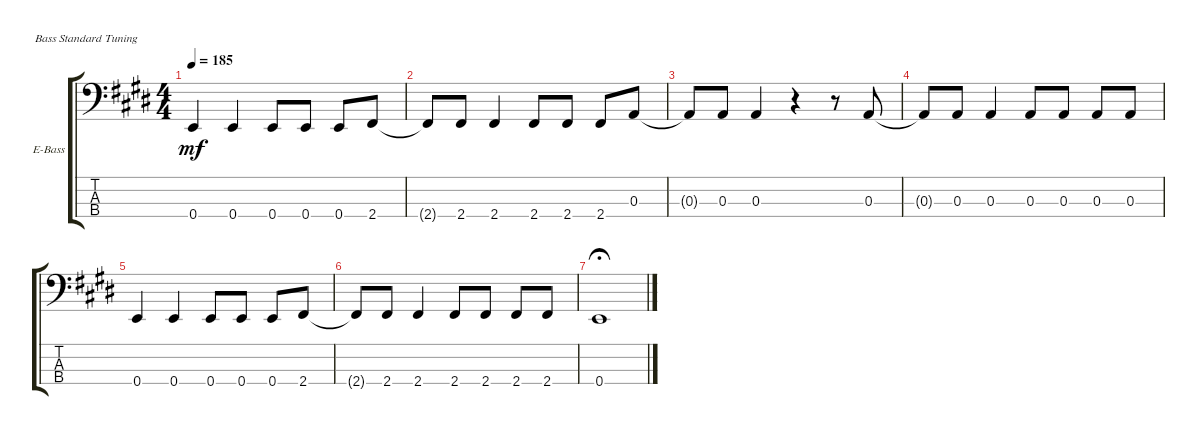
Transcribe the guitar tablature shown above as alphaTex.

\defaultSystemsLayout 4
\bracketExtendMode groupsimilarinstruments
\firstSystemTrackNameOrientation horizontal
\otherSystemsTrackNameOrientation horizontal
\track ("Bass" "E-Bass") {instrument electricbassfinger}
\staff {score tabs}
\tuning (G2 D2 A1 E1)
\ts (4 4)
\tempo 185
\clef f4
\ks e
0.4.4{dy mf} 0.4.4 0.4.8 0.4.8 0.4.8 2.4.8 |
2.4{t}.8 2.4.8 2.4.4 2.4.8 2.4.8 2.4.8 0.3.8 |
0.3{t}.8 0.3.8 0.3.4 r.4 r.8 0.3.8 |
0.3{t}.8 0.3.8 0.3.4 0.3.8 0.3.8 0.3.8 0.3.8 |
0.4.4 0.4.4 0.4.8 0.4.8 0.4.8 2.4.8 |
2.4{t}.8 2.4.8 2.4.4 2.4.8 2.4.8 2.4.8 2.4.8 |
0.4.1{fermata (medium 1)}
